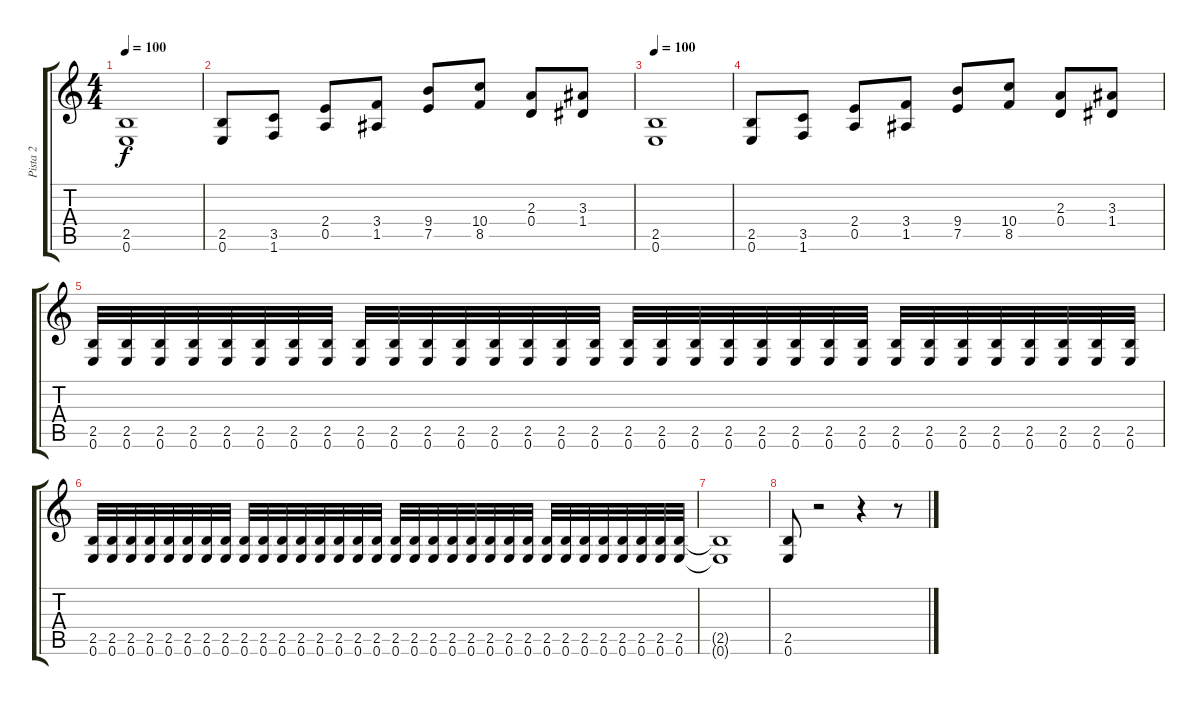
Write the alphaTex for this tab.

\track ("Pista 2" "Pista 2") {instrument distortionguitar}
\staff {score tabs}
\tuning (E4 B3 G3 D3 A2 E2) {hide}
\ts (4 4)
\tempo 100
\clef g2
\ks c
(2.5 0.6).1{dy f} |
(2.5 0.6).8 (3.5 1.6).8 (2.4 0.5).8 (3.4 1.5).8 (9.4 7.5).8 (10.4 8.5).8 (2.3 0.4).8 (3.3 1.4).8 |
\tempo 100
(2.5 0.6).1 |
(2.5 0.6).8 (3.5 1.6).8 (2.4 0.5).8 (3.4 1.5).8 (9.4 7.5).8 (10.4 8.5).8 (2.3 0.4).8 (3.3 1.4).8 |
(2.5 0.6).32 (2.5 0.6).32 (2.5 0.6).32 (2.5 0.6).32 (2.5 0.6).32 (2.5 0.6).32 (2.5 0.6).32 (2.5 0.6).32 (2.5 0.6).32 (2.5 0.6).32 (2.5 0.6).32 (2.5 0.6).32 (2.5 0.6).32 (2.5 0.6).32 (2.5 0.6).32 (2.5 0.6).32 (2.5 0.6).32 (2.5 0.6).32 (2.5 0.6).32 (2.5 0.6).32 (2.5 0.6).32 (2.5 0.6).32 (2.5 0.6).32 (2.5 0.6).32 (2.5 0.6).32 (2.5 0.6).32 (2.5 0.6).32 (2.5 0.6).32 (2.5 0.6).32 (2.5 0.6).32 (2.5 0.6).32 (2.5 0.6).32 |
(2.5 0.6).32 (2.5 0.6).32 (2.5 0.6).32 (2.5 0.6).32 (2.5 0.6).32 (2.5 0.6).32 (2.5 0.6).32 (2.5 0.6).32 (2.5 0.6).32 (2.5 0.6).32 (2.5 0.6).32 (2.5 0.6).32 (2.5 0.6).32 (2.5 0.6).32 (2.5 0.6).32 (2.5 0.6).32 (2.5 0.6).32 (2.5 0.6).32 (2.5 0.6).32 (2.5 0.6).32 (2.5 0.6).32 (2.5 0.6).32 (2.5 0.6).32 (2.5 0.6).32 (2.5 0.6).32 (2.5 0.6).32 (2.5 0.6).32 (2.5 0.6).32 (2.5 0.6).32 (2.5 0.6).32 (2.5 0.6).32 (2.5 0.6).32 |
(2.5{t} 0.6{t}).1 |
(2.5 0.6).8 r.2 r.4 r.8
